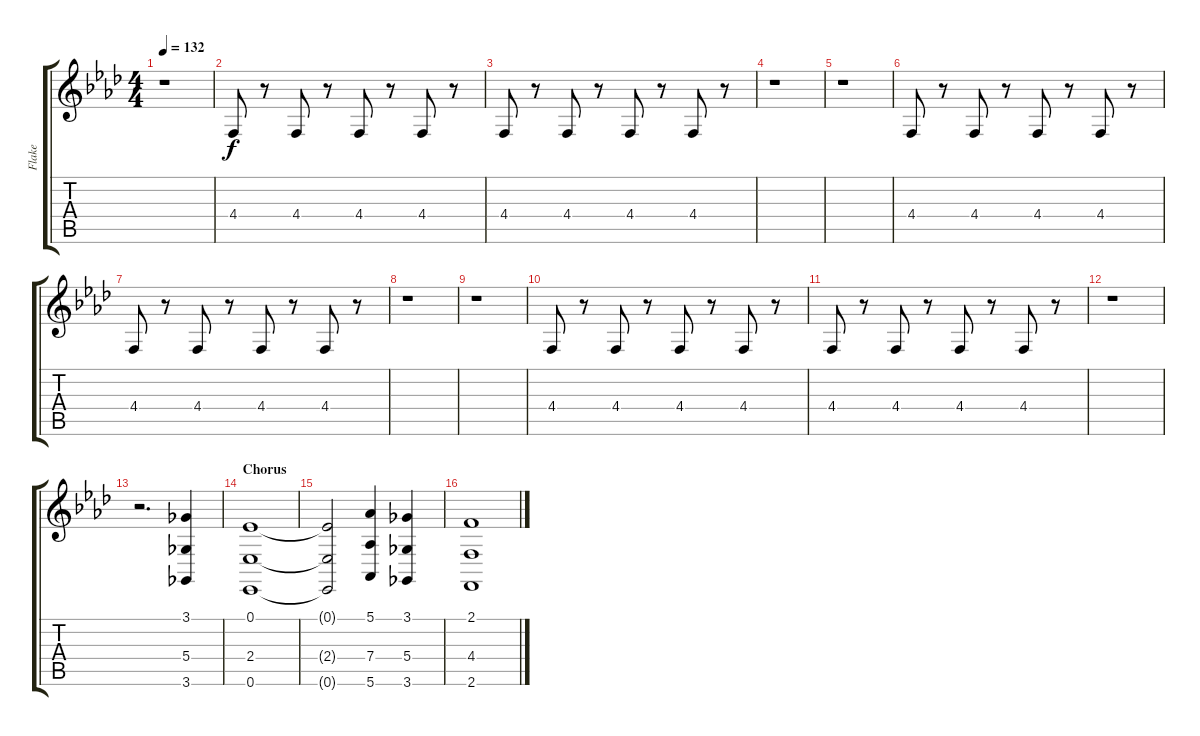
\track ("Flake" "Flake") {instrument lead8bassandlead}
\staff {score tabs}
\tuning (Eb4 Bb3 Gb3 Db3 Ab2 Eb2) {hide}
\ts (4 4)
\tempo 132
\clef g2
\ks fminor
r.1{dy f} |
4.4.8 r.8 4.4.8 r.8 4.4.8 r.8 4.4.8 r.8 |
4.4.8 r.8 4.4.8 r.8 4.4.8 r.8 4.4.8 r.8 |
r.1 |
r.1 |
4.4.8 r.8 4.4.8 r.8 4.4.8 r.8 4.4.8 r.8 |
4.4.8 r.8 4.4.8 r.8 4.4.8 r.8 4.4.8 r.8 |
r.1 |
r.1 |
4.4.8 r.8 4.4.8 r.8 4.4.8 r.8 4.4.8 r.8 |
4.4.8 r.8 4.4.8 r.8 4.4.8 r.8 4.4.8 r.8 |
r.1 |
r.2{d} (3.1 5.4 3.6).4{volume 16 instrument pad4choir} |
\section ("" "Chorus")
(0.1 2.4 0.6).1 |
(0.1{t} 2.4{t} 0.6{t}).2 (5.1 7.4 5.6).4 (3.1 5.4 3.6).4 |
(2.1 4.4 2.6).1
